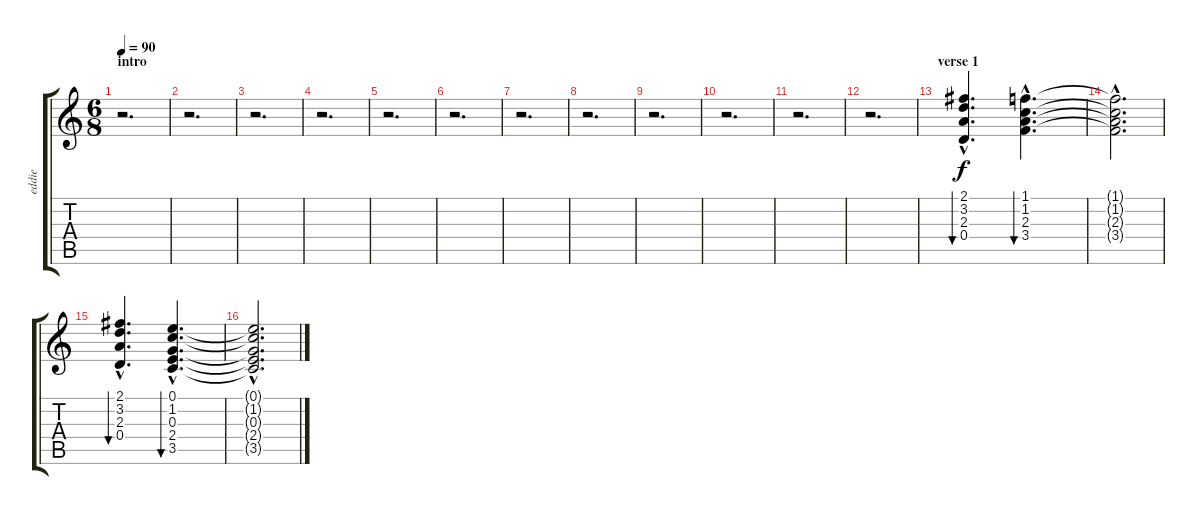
\track ("eddie" "eddie") {instrument acousticguitarsteel}
\staff {score tabs}
\tuning (E4 B3 G3 D3 A2 E2) {hide}
\ts (6 8)
\section ("" "intro")
\tempo 90
\clef g2
\ks c
r.2{d dy f instrument acousticguitarsteel} |
r.2{d} |
r.2{d} |
r.2{d} |
r.2{d} |
r.2{d} |
r.2{d} |
r.2{d} |
r.2{d} |
r.2{d} |
r.2{d} |
r.2{d} |
\section ("" "verse 1")
(2.1{hac} 3.2{hac} 2.3{hac} 0.4{hac}).4{d bu 120} (1.1{hac} 1.2{hac} 2.3{hac} 3.4{hac}).4{d bu 120} |
(1.1{hac t} 1.2{hac t} 2.3{hac t} 3.4{hac t}).2{d} |
(2.1{hac} 3.2{hac} 2.3{hac} 0.4{hac}).4{d bu 120} (0.1{hac} 1.2{hac} 0.3{hac} 2.4{hac} 3.5{hac}).4{d bu 120} |
(0.1{hac t} 1.2{hac t} 0.3{hac t} 2.4{hac t} 3.5{hac t}).2{d}
